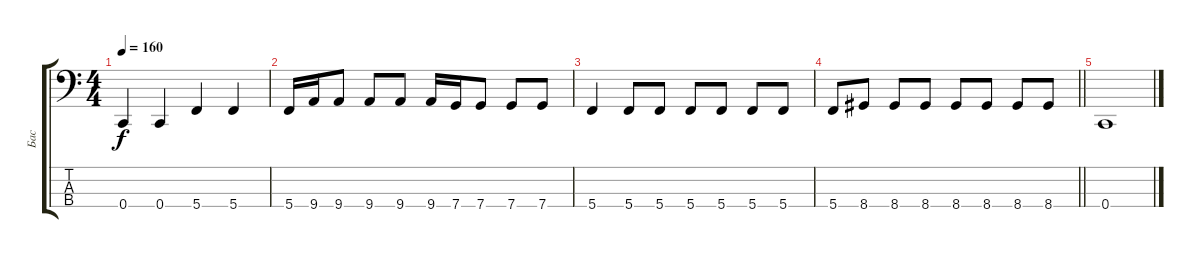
\track ("Бас" "Бас") {instrument electricbassfinger}
\staff {score tabs}
\tuning (F2 C2 G1 C1) {hide}
\ts (4 4)
\tempo 160
\clef f4
\ks c
0.4.4{dy f} 0.4.4 5.4.4 5.4.4 |
5.4.16 9.4.16 9.4.8 9.4.8 9.4.8 9.4.16 7.4.16 7.4.8 7.4.8 7.4.8 |
5.4.4 5.4.8 5.4.8 5.4.8 5.4.8 5.4.8 5.4.8 |
\barLineRight lightlight
5.4.8 8.4.8 8.4.8 8.4.8 8.4.8 8.4.8 8.4.8 8.4.8 |
0.4.1
